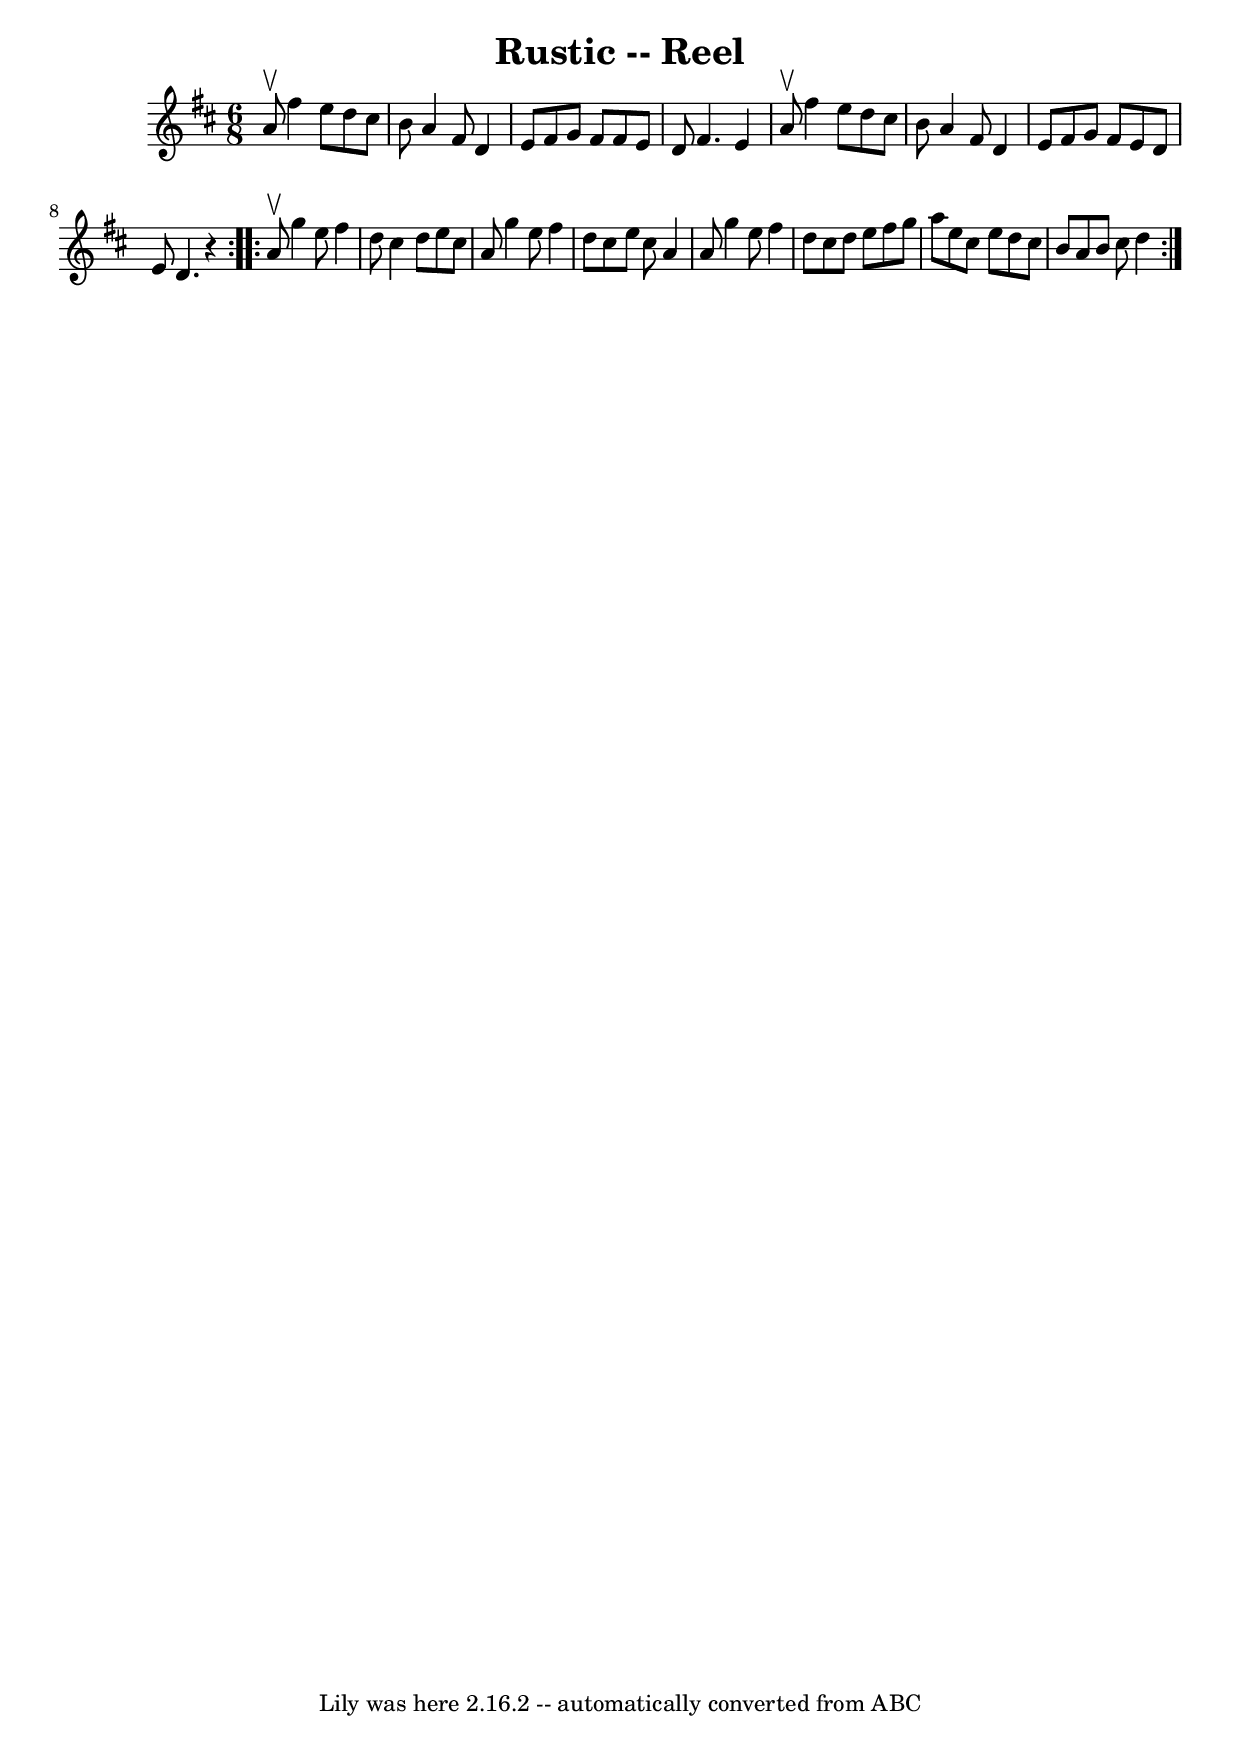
\version "2.16.2"
\include "Mammoth.ily"
\header {
	%% book = "Ryan's Mammoth Collection"
	crossRefNumber = "1"
	footnotes = "\\\\256\\\\RUSTIC REEL. Each gent. has two partners. Form as for\\\\Spanish Dance. Each gent. chases out with right hand\\\\lady opposite, and back; chases out with left hand\\\\lady opposite, and back. All forward and back -- pass\\\\through to next couples."
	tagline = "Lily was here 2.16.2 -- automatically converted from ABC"
	title = "Rustic -- Reel"
}
voicedefault =  {


\repeat volta 2 {
\time 6/8 
\key d \major a'8^\upbow |
 fis''4 e''8 d''8    
cis''8 b'8    |
 a'4 fis'8 d'4 e'8    |
 fis'8    
g'8 fis'8 fis'8 e'8 d'8    |
 fis'4. e'4 a'8^\upbow  
 |
 fis''4 e''8 d''8 cis''8 b'8    |
 a'4    
fis'8 d'4 e'8    |
 fis'8 g'8 fis'8 e'8 d'8 e'8    
|
 d'4.    r4   }     \repeat volta 2 { a'8^\upbow |
 g''4 
 e''8 fis''4 d''8    |
 cis''4 d''8 e''8 cis''8 a'8 
   |
 g''4 e''8 fis''4 d''8    |
 cis''8 e''8    
cis''8 a'4 a'8    |
 g''4 e''8 fis''4 d''8    |
 
 cis''8 d''8 e''8 fis''8 g''8 a''8    |
 e''8 cis''8 
 e''8 d''8 cis''8 b'8    |
 a'8 b'8 cis''8 d''4    
}   
}

\score{
    <<

	\context Staff="default"
	{
	    \voicedefault 
	}

    >>
	\layout {
	}
	\midi {}
}
